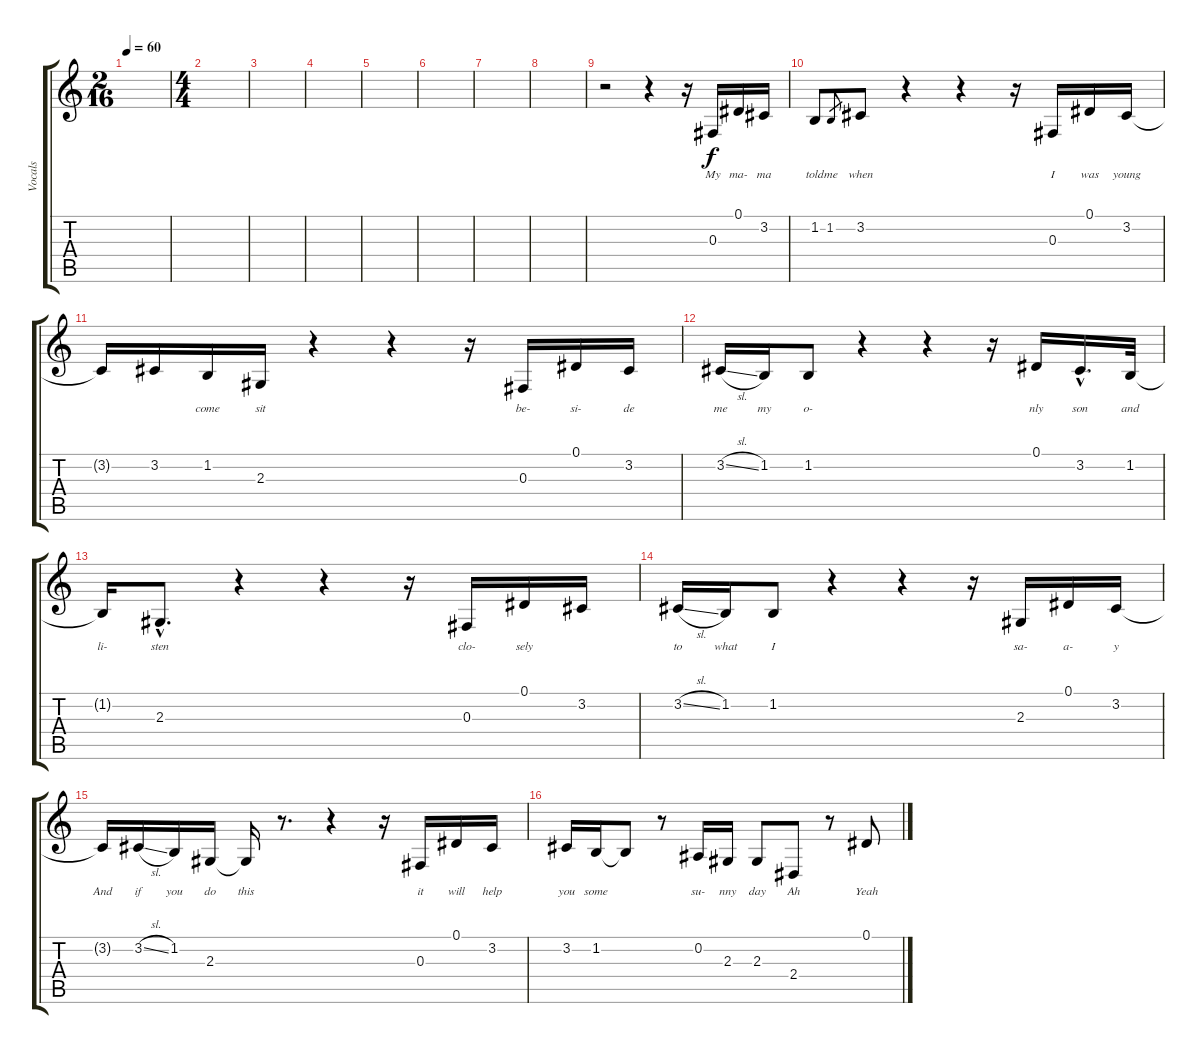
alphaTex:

\track ("Vocals" "Vocals") {instrument lead6voice}
\staff {score tabs}
\tuning (Eb4 Bb3 Gb3 Db3 Ab2 Eb2) {hide}
\ts (2 16)
\tempo 60
\clef g2
\ks c
|
\ts (4 4)
|
|
|
|
|
|
|
r.2 r.4 r.16 0.3.16{lyrics (0 "My") lyrics (1 "") lyrics (2 "") lyrics (3 "") lyrics (4 "")} 0.1.16{lyrics (0 "ma-") lyrics (1 "") lyrics (2 "") lyrics (3 "") lyrics (4 "")} 3.2.16{lyrics (0 "ma") lyrics (1 "") lyrics (2 "") lyrics (3 "") lyrics (4 "")} |
1.2.8{lyrics (0 "told") lyrics (1 "") lyrics (2 "") lyrics (3 "") lyrics (4 "")} 1.2.8{lyrics (0 "me") lyrics (1 "") lyrics (2 "") lyrics (3 "") lyrics (4 "") gr} 3.2.8{lyrics (0 "when") lyrics (1 "") lyrics (2 "") lyrics (3 "") lyrics (4 "")} r.4 r.4 r.16 0.3.16{lyrics (0 "I") lyrics (1 "") lyrics (2 "") lyrics (3 "") lyrics (4 "")} 0.1.16{lyrics (0 "was") lyrics (1 "") lyrics (2 "") lyrics (3 "") lyrics (4 "")} 3.2.16{lyrics (0 "young") lyrics (1 "") lyrics (2 "") lyrics (3 "") lyrics (4 "")} |
3.2{t}.16{lyrics (0 "") lyrics (1 "") lyrics (2 "") lyrics (3 "") lyrics (4 "")} 3.2.16{lyrics (0 "") lyrics (1 "") lyrics (2 "") lyrics (3 "") lyrics (4 "")} 1.2.16{lyrics (0 "come") lyrics (1 "") lyrics (2 "") lyrics (3 "") lyrics (4 "")} 2.3.16{lyrics (0 "sit") lyrics (1 "") lyrics (2 "") lyrics (3 "") lyrics (4 "")} r.4 r.4 r.16 0.3.16{lyrics (0 "be-") lyrics (1 "") lyrics (2 "") lyrics (3 "") lyrics (4 "")} 0.1.16{lyrics (0 "si-") lyrics (1 "") lyrics (2 "") lyrics (3 "") lyrics (4 "")} 3.2.16{lyrics (0 "de") lyrics (1 "") lyrics (2 "") lyrics (3 "") lyrics (4 "")} |
3.2{sl}.16{lyrics (0 "me") lyrics (1 "") lyrics (2 "") lyrics (3 "") lyrics (4 "")} 1.2.16{lyrics (0 "my") lyrics (1 "") lyrics (2 "") lyrics (3 "") lyrics (4 "")} 1.2.8{lyrics (0 "o-") lyrics (1 "") lyrics (2 "") lyrics (3 "") lyrics (4 "")} r.4 r.4 r.16 0.1.16{lyrics (0 "nly") lyrics (1 "") lyrics (2 "") lyrics (3 "") lyrics (4 "")} 3.2{hac}.16{d lyrics (0 "son") lyrics (1 "") lyrics (2 "") lyrics (3 "") lyrics (4 "")} 1.2.32{lyrics (0 "and") lyrics (1 "") lyrics (2 "") lyrics (3 "") lyrics (4 "")} |
1.2{t}.16{lyrics (0 "li-") lyrics (1 "") lyrics (2 "") lyrics (3 "") lyrics (4 "")} 2.3{hac}.8{d lyrics (0 "sten") lyrics (1 "") lyrics (2 "") lyrics (3 "") lyrics (4 "")} r.4 r.4 r.16 0.3.16{lyrics (0 "clo-") lyrics (1 "") lyrics (2 "") lyrics (3 "") lyrics (4 "")} 0.1.16{lyrics (0 "sely") lyrics (1 "") lyrics (2 "") lyrics (3 "") lyrics (4 "")} 3.2.16{lyrics (0 "") lyrics (1 "") lyrics (2 "") lyrics (3 "") lyrics (4 "")} |
3.2{sl}.16{lyrics (0 "to") lyrics (1 "") lyrics (2 "") lyrics (3 "") lyrics (4 "")} 1.2.16{lyrics (0 "what") lyrics (1 "") lyrics (2 "") lyrics (3 "") lyrics (4 "")} 1.2.8{lyrics (0 "I") lyrics (1 "") lyrics (2 "") lyrics (3 "") lyrics (4 "")} r.4 r.4 r.16 2.3.16{lyrics (0 "sa-") lyrics (1 "") lyrics (2 "") lyrics (3 "") lyrics (4 "")} 0.1.16{lyrics (0 "a-") lyrics (1 "") lyrics (2 "") lyrics (3 "") lyrics (4 "")} 3.2.16{lyrics (0 "y") lyrics (1 "") lyrics (2 "") lyrics (3 "") lyrics (4 "")} |
3.2{t}.16{lyrics (0 "And") lyrics (1 "") lyrics (2 "") lyrics (3 "") lyrics (4 "")} 3.2{sl}.16{lyrics (0 "if") lyrics (1 "") lyrics (2 "") lyrics (3 "") lyrics (4 "")} 1.2.16{lyrics (0 "you") lyrics (1 "") lyrics (2 "") lyrics (3 "") lyrics (4 "")} 2.3.16{lyrics (0 "do") lyrics (1 "") lyrics (2 "") lyrics (3 "") lyrics (4 "")} 2.3{t}.16{lyrics (0 "this") lyrics (1 "") lyrics (2 "") lyrics (3 "") lyrics (4 "")} r.8{d} r.4 r.16 0.3.16{lyrics (0 "it") lyrics (1 "") lyrics (2 "") lyrics (3 "") lyrics (4 "")} 0.1.16{lyrics (0 "will") lyrics (1 "") lyrics (2 "") lyrics (3 "") lyrics (4 "")} 3.2.16{lyrics (0 "help") lyrics (1 "") lyrics (2 "") lyrics (3 "") lyrics (4 "")} |
3.2.16{lyrics (0 "you") lyrics (1 "") lyrics (2 "") lyrics (3 "") lyrics (4 "")} 1.2.16{lyrics (0 "some") lyrics (1 "") lyrics (2 "") lyrics (3 "") lyrics (4 "")} 1.2{t}.8{lyrics (0 "") lyrics (1 "") lyrics (2 "") lyrics (3 "") lyrics (4 "")} r.8 0.2.16{lyrics (0 "su-") lyrics (1 "") lyrics (2 "") lyrics (3 "") lyrics (4 "")} 2.3.16{lyrics (0 "nny") lyrics (1 "") lyrics (2 "") lyrics (3 "") lyrics (4 "")} 2.3.8{lyrics (0 "day") lyrics (1 "") lyrics (2 "") lyrics (3 "") lyrics (4 "")} 2.4.8{lyrics (0 "Ah") lyrics (1 "") lyrics (2 "") lyrics (3 "") lyrics (4 "")} r.8 0.1.8{lyrics (0 "Yeah") lyrics (1 "") lyrics (2 "") lyrics (3 "") lyrics (4 "")}
